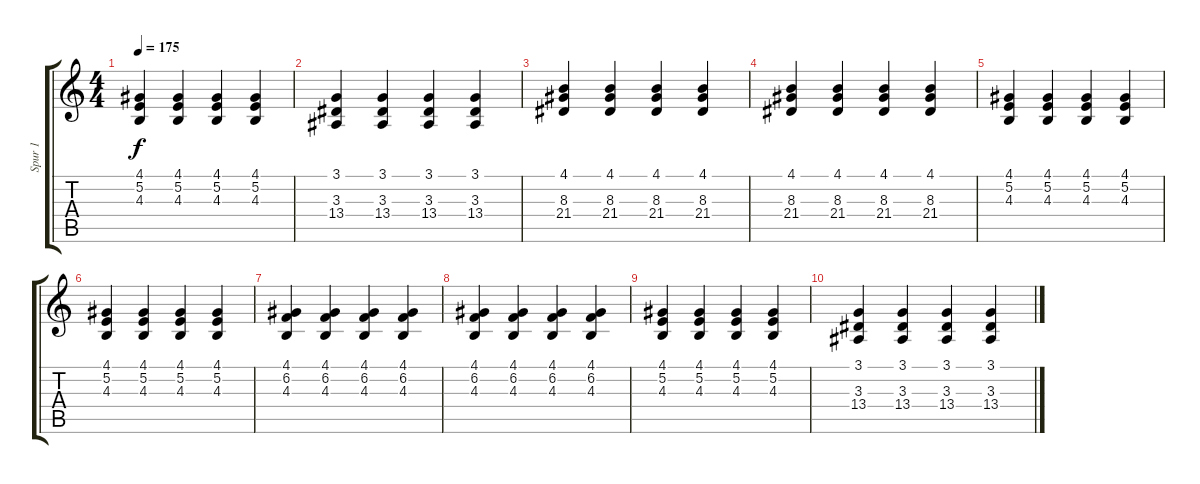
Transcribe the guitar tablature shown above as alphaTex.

\track ("Spur 1" "Spur 1") {instrument lead1square}
\staff {score tabs}
\tuning (E4 B3 G3 D3 A2 E2) {hide}
\ts (4 4)
\tempo 175
\clef g2
\ks c
(4.1 5.2 4.3).4{dy f} (4.1 5.2 4.3).4 (4.1 5.2 4.3).4 (4.1 5.2 4.3).4 |
(3.1 3.3 13.4).4 (3.1 3.3 13.4).4 (3.1 3.3 13.4).4 (3.1 3.3 13.4).4 |
(4.1 8.3 21.4).4 (4.1 8.3 21.4).4 (4.1 8.3 21.4).4 (4.1 8.3 21.4).4 |
(4.1 8.3 21.4).4 (4.1 8.3 21.4).4 (4.1 8.3 21.4).4 (4.1 8.3 21.4).4 |
(4.1 5.2 4.3).4 (4.1 5.2 4.3).4 (4.1 5.2 4.3).4 (4.1 5.2 4.3).4 |
(4.1 5.2 4.3).4 (4.1 5.2 4.3).4 (4.1 5.2 4.3).4 (4.1 5.2 4.3).4 |
(4.1 6.2 4.3).4 (4.1 6.2 4.3).4 (4.1 6.2 4.3).4 (4.1 6.2 4.3).4 |
(4.1 6.2 4.3).4 (4.1 6.2 4.3).4 (4.1 6.2 4.3).4 (4.1 6.2 4.3).4 |
(4.1 5.2 4.3).4 (4.1 5.2 4.3).4 (4.1 5.2 4.3).4 (4.1 5.2 4.3).4 |
(3.1 3.3 13.4).4 (3.1 3.3 13.4).4 (3.1 3.3 13.4).4 (3.1 3.3 13.4).4
